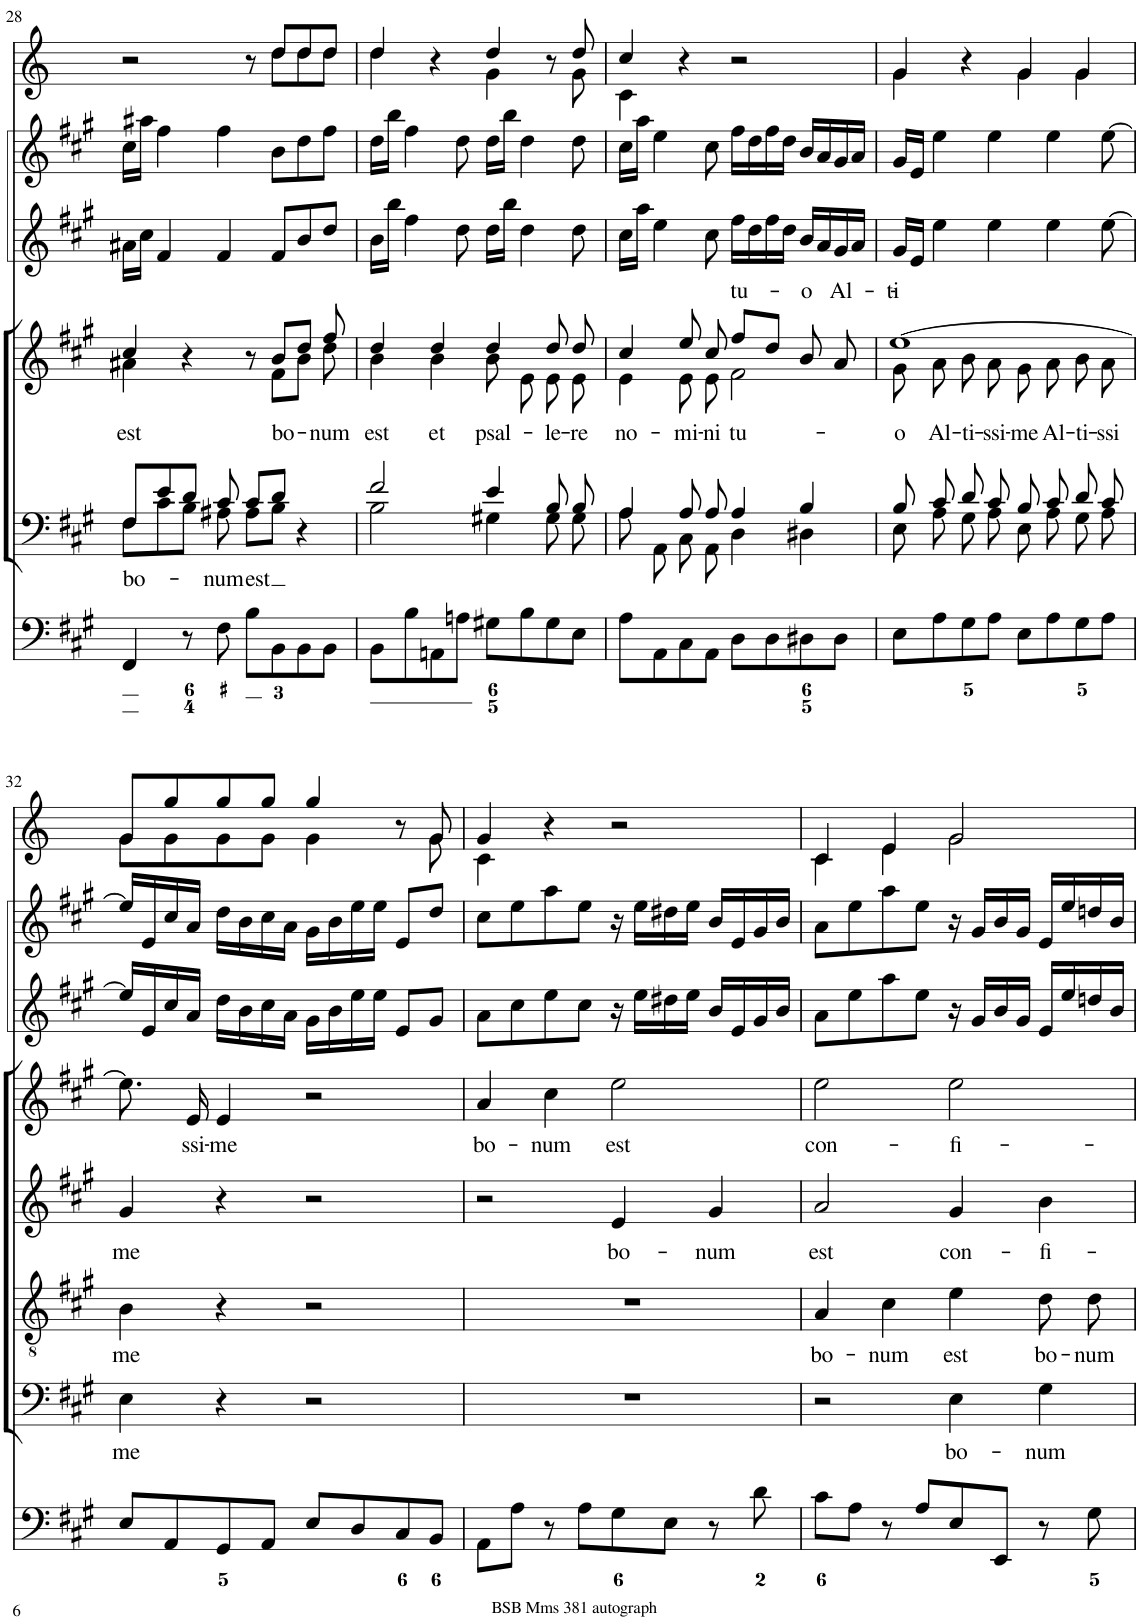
**kern	**kern	**text	**kern	**text	**kern	**text	**kern	**text	**kern	**kern	**kern
*part8	*part7	*part7	*part6	*part6	*part5	*part5	*part4	*part4	*part3	*part2	*part1
*staff8	*staff7	*staff7	*staff6	*staff6	*staff5	*staff5	*staff4	*staff4	*staff3	*staff2	*staff1
*I"Organ	*I"Voice	*	*I"Tenor	*	*I"Alto	*	*I"Voice	*	*I"Violin	*I"Violini	*I"Corni in A
*	*	*	*	*	*	*	*	*	*I'Vln	*I'Vln	*
!!LO:PB:g=z
*clefF4	*clefF4	*	*clefGv2	*	*clefG2	*	*clefG2	*	*clefG2	*clefG2	*clefG2
*	*	*	*	*	*	*	*	*	*	*	*Trd2c3
*k[f#c#g#]	*k[f#c#g#]	*	*k[f#c#g#]	*	*k[f#c#g#]	*	*k[f#c#g#]	*	*k[f#c#g#]	*k[f#c#g#]	*k[]
*M4/4	*M4/4	*	*M4/4	*	*M4/4	*	*M4/4	*	*M4/4	*M4/4	*M4/4
*met(c)	*met(c)	*	*met(c)	*	*met(c)	*	*met(c)	*	*met(c)	*met(c)	*met(c)
=28	=28	=28	=28	=28	=28	=28	=28	=28	=28	=28	=28
!	!	!LO:LY:b	!	!	!	!	!	!LO:LY:b	!	!	!
*	*^	*	*	*	*	*	*^	*	*	*	*^
4FF#/	8F#/L	8F#\L	bo-	1r	.	1r	.	4cc#/	4a#X\	est	16a#X\LL	16cc#\LL	2r	8ryy
.	.	.	.	.	.	.	.	.	.	.	16cc#\JJ	16aa#X\JJ	.	.
*	*	*	*	*	*	*	*	*	*	*	*	*	*v	*v
.	8e/	8c#\	.	.	.	.	.	.	.	.	4f#/	4ff#\	.
8r	8d/J	8B\J	.	.	.	.	.	4r	4.ryy	.	.	.	.
!	!	!	!LO:LY:b	!	!	!	!	!	!	!	!	!	!
8F#\	8c#/	8A#X\	-num	.	.	.	.	.	.	.	4f#/	4ff#\	.
!	!	!	!LO:LY:b	!	!	!	!	!	!	!	!	!	!
8B\L	8c#/L	8A#\L	est	.	.	.	.	8r	.	.	.	.	8r
!	!	!	!	!	!	!	!	!	!	!LO:LY:b	!	!	!
*	*	*	*	*	*	*	*	*	*	*	*	*	*^
8BB\	8d/J	8B\J	.	.	.	.	.	8b/L	8f#\L	bo-	8f#/L	8b\L	8dd/L	8dd\L
8BB\	4r	4ryy	.	.	.	.	.	8dd/J	8b\J	.	8b/	8dd\	8dd/	8dd\
!	!	!	!	!	!	!	!	!	!	!LO:LY:b	!	!	!	!
8BB\J	.	.	.	.	.	.	.	8ff#/	8dd\	-num	8dd/J	8ff#\J	8dd/J	8dd\J
=29	=29	=29	=29	=29	=29	=29	=29	=29	=29	=29	=29	=29	=29	=29
!	!	!	!	!	!	!	!	!	!	!LO:LY:b	!	!	!	!
8BB\L	2f#/	2B\	.	1r	.	1r	.	4dd/	4b\	est	16b\LL	16dd\LL	4dd/	4dd\
.	.	.	.	.	.	.	.	.	.	.	16bb\JJ	16bb\JJ	.	.
8B\	.	.	.	.	.	.	.	.	.	.	4ff#\	4ff#\	.	.
!	!	!	!	!	!	!	!	!	!	!LO:LY:b	!	!	!	!
8AAn\	.	.	.	.	.	.	.	4dd/	4b\	et	.	.	4r	4ryy
8An\J	.	.	.	.	.	.	.	.	.	.	8dd\	8dd\	.	.
!	!	!	!	!	!	!	!	!	!	!LO:LY:b	!	!	!	!
8G#X\L	4e/	4G#X\	.	.	.	.	.	4dd/	8b\	psal-	16dd\LL	16dd\LL	4dd/	4g\
.	.	.	.	.	.	.	.	.	.	.	16bb\JJ	16bb\JJ	.	.
8B\	.	.	.	.	.	.	.	.	8e\	.	4dd\	4dd\	.	.
!	!	!	!	!	!	!	!	!	!	!LO:LY:b	!	!	!	!
8G#\	8B/	8G#\	.	.	.	.	.	8dd/	8e\	-le-	.	.	8r	8ryy
!	!	!	!	!	!	!	!	!	!	!LO:LY:b	!	!	!	!
8E\J	8B/	8G#\	.	.	.	.	.	8dd/	8e\	-re	8dd\	8dd\	8dd/	8g\
=30	=30	=30	=30	=30	=30	=30	=30	=30	=30	=30	=30	=30	=30	=30
!	!	!	!	!	!	!	!	!	!	!LO:LY:b	!	!	!	!
8A\L	4A/	8A\	.	1r	.	1r	.	4cc#/	4e\	no-	16cc#\LL	16cc#\LL	4cc/	4c\
.	.	.	.	.	.	.	.	.	.	.	16aa\JJ	16aa\JJ	.	.
8AA\	.	8AA\	.	.	.	.	.	.	.	.	4ee\	4ee\	.	.
!	!	!	!	!	!	!	!	!	!	!LO:LY:b	!	!	!	!
8C#\	8A/	8C#\	.	.	.	.	.	8ee/	8e\	-mi-	.	.	4r	2.ryy
!	!	!	!	!	!	!	!	!	!	!LO:LY:b	!	!	!	!
8AA\J	8A/	8AA\	.	.	.	.	.	8cc#/	8e\	-ni	8cc#\	8cc#\	.	.
!	!	!	!	!	!	!	!	!	!	!LO:LY:a	!	!	!	!
!	!	!	!	!	!	!	!	!	!	!LO:LY:b	!	!	!	!
8D\L	4A/	4D\	.	.	.	.	.	8ff#/L	2f#\	tu-	16ff#\LL	16ff#\LL	2r	.
.	.	.	.	.	.	.	.	.	.	.	16dd\	16dd\	.	.
8D\	.	.	.	.	.	.	.	8dd/J	.	.	16ff#\	16ff#\	.	.
.	.	.	.	.	.	.	.	.	.	.	16dd\JJ	16dd\JJ	.	.
!	!	!	!	!	!	!	!	!	!	!LO:LY:a	!	!	!	!
8D#X\	4B/	4D#X\	.	.	.	.	.	8b/	.	-o	16b/LL	16b/LL	.	.
.	.	.	.	.	.	.	.	.	.	.	16a/	16a/	.	.
!	!	!	!	!	!	!	!	!	!	!LO:LY:a	!	!	!	!
8D#\J	.	.	.	.	.	.	.	8a/	.	Al-	16g#/	16g#/	.	.
.	.	.	.	.	.	.	.	.	.	.	16a/JJ	16a/JJ	.	.
=31	=31	=31	=31	=31	=31	=31	=31	=31	=31	=31	=31	=31	=31	=31
!	!	!	!	!	!	!	!	!	!	!LO:LY:a	!	!	!	!
!	!	!	!	!	!	!	!	!	!	!LO:LY:b	!	!	!	!
8E\L	8B/	8E\	.	1r	.	1r	.	[1ee	8g#\	-o	16g#/LL	16g#/LL	4g/	4g\
.	.	.	.	.	.	.	.	.	.	.	16e/JJ	16e/JJ	.	.
!	!	!	!	!	!	!	!	!	!	!LO:LY:b	!	!	!	!
8A\	8c#/	8A\	.	.	.	.	.	.	8a\	Al-	4ee\	4ee\	.	.
!	!	!	!	!	!	!	!	!	!	!LO:LY:b	!	!	!	!
8G#\	8d/	8G#\	.	.	.	.	.	.	8b\	-ti-	.	.	4r	4ryy
!	!	!	!	!	!	!	!	!	!	!LO:LY:b	!	!	!	!
8A\J	8c#/	8A\	.	.	.	.	.	.	8a\	-ssi-	4ee\	4ee\	.	.
!	!	!	!	!	!	!	!	!	!	!LO:LY:b	!	!	!	!
8E\L	8B/	8E\	.	.	.	.	.	.	8g#\	-me	.	.	4g/	4g\
!	!	!	!	!	!	!	!	!	!	!LO:LY:b	!	!	!	!
8A\	8c#/	8A\	.	.	.	.	.	.	8a\	Al-	4ee\	4ee\	.	.
!	!	!	!	!	!	!	!	!	!	!LO:LY:b	!	!	!	!
8G#\	8d/	8G#\	.	.	.	.	.	.	8b\	-ti-	.	.	4g/	4g\
!	!	!	!	!	!	!	!	!	!	!LO:LY:b	!	!	!	!
8A\J	8c#/	8A\	.	.	.	.	.	.	8a\	-ssi	[8ee\	[8ee\	.	.
!!LO:LB:g=z	!!
=32	=32	=32	=32	=32	=32	=32	=32	=32	=32	=32	=32	=32	=32	=32
!	!	!	!LO:LY:b	!	!LO:LY:b	!	!LO:LY:b	!	!	!	!	!	!	!
*	*v	*v	*	*	*	*	*	*v	*v	*	*	*	*	*
8E/L	4E\	me	4B\	-me	4g#/	-me	8.ee\]	.	16ee/LL]	16ee/LL]	8g/L	8g\L
.	.	.	.	.	.	.	.	.	16e/	16e/	.	.
8AA/	.	.	.	.	.	.	.	.	16cc#/	16cc#/	8gg/	8g\
!	!	!	!	!	!	!	!	!LO:LY:b	!	!	!	!
.	.	.	.	.	.	.	16e/	-ssi-	16a/JJ	16a/JJ	.	.
!	!	!	!	!	!	!	!	!LO:LY:b	!	!	!	!
8GG#/	4r	.	4r	.	4r	.	4e/	-me	16dd\LL	16dd\LL	8gg/	8g\
.	.	.	.	.	.	.	.	.	16b\	16b\	.	.
8AA/J	.	.	.	.	.	.	.	.	16cc#\	16cc#\	8gg/J	8g\J
.	.	.	.	.	.	.	.	.	16a\JJ	16a\JJ	.	.
8E/L	2r	.	2r	.	2r	.	2r	.	16g#\LL	16g#\LL	4gg/	4g\
.	.	.	.	.	.	.	.	.	16b\	16b\	.	.
8D/	.	.	.	.	.	.	.	.	16ee\	16ee\	.	.
.	.	.	.	.	.	.	.	.	16ee\JJ	16ee\JJ	.	.
8C#/	.	.	.	.	.	.	.	.	8e/L	8e/L	8r	8ryy
8BB/J	.	.	.	.	.	.	.	.	8g#/J	8dd/J	8g/	8g\
=33	=33	=33	=33	=33	=33	=33	=33	=33	=33	=33	=33	=33
!	!	!	!	!	!	!	!	!LO:LY:b	!	!	!	!
8AA\L	1r	.	1r	.	2r	.	4a/	bo-	8a\L	8cc#\L	4g/	4c\
8A\J	.	.	.	.	.	.	.	.	8cc#\	8ee\	.	.
!	!	!	!	!	!	!	!	!LO:LY:b	!	!	!	!
8r	.	.	.	.	.	.	4cc#\	-num	8ee\	8aa\	4r	2.ryy
8A\L	.	.	.	.	.	.	.	.	8cc#\J	8ee\J	.	.
!	!	!	!	!	!	!LO:LY:b	!	!LO:LY:b	!	!	!	!
8G#\	.	.	.	.	4e/	bo-	2ee\	est	16r	16r	2r	.
.	.	.	.	.	.	.	.	.	16ee\LL	16ee\LL	.	.
8E\J	.	.	.	.	.	.	.	.	16dd#X\	16dd#X\	.	.
.	.	.	.	.	.	.	.	.	16ee\JJ	16ee\JJ	.	.
!	!	!	!	!	!	!LO:LY:b	!	!	!	!	!	!
8r	.	.	.	.	4g#/	-num	.	.	16b/LL	16b/LL	.	.
.	.	.	.	.	.	.	.	.	16e/	16e/	.	.
8d\	.	.	.	.	.	.	.	.	16g#/	16g#/	.	.
.	.	.	.	.	.	.	.	.	16b/JJ	16b/JJ	.	.
=34	=34	=34	=34	=34	=34	=34	=34	=34	=34	=34	=34	=34
!	!	!	!	!LO:LY:b	!	!LO:LY:b	!	!LO:LY:b	!	!	!	!
8c#\L	2r	.	4A/	bo-	2a/	est	2ee\	con-	8a\L	8a\L	4c/	4c\
8A\J	.	.	.	.	.	.	.	.	8ee\	8ee\	.	.
!	!	!	!	!LO:LY:b	!	!	!	!	!	!	!	!
8r	.	.	4c#\	-num	.	.	.	.	8aa\	8aa\	4e/	4e\
8A/L	.	.	.	.	.	.	.	.	8ee\J	8ee\J	.	.
!	!	!LO:LY:b	!	!LO:LY:b	!	!LO:LY:b	!	!LO:LY:b	!	!	!	!
8E/	4E\	bo-	4e\	est	4g#/	con-	2ee\	-fi-	16r	16r	2g/	2g\
.	.	.	.	.	.	.	.	.	16g#/LL	16g#/LL	.	.
8EE/J	.	.	.	.	.	.	.	.	16b/	16b/	.	.
.	.	.	.	.	.	.	.	.	16g#/JJ	16g#/JJ	.	.
!	!	!LO:LY:b	!	!LO:LY:b	!	!LO:LY:b	!	!	!	!	!	!
8r	4G#\	-num	8d\L	bo-	4b\	-fi-	.	.	16e/LL	16e/LL	.	.
.	.	.	.	.	.	.	.	.	16ee/	16ee/	.	.
!	!	!	!	!LO:LY:b	!	!	!	!	!	!	!	!
8G#\	.	.	8d\J	-num	.	.	.	.	16ddn/	16ddn/	.	.
.	.	.	.	.	.	.	.	.	16b/JJ	16b/JJ	.	.
*	*	*	*	*	*	*	*	*	*	*	*v	*v
=	=	=	=	=	=	=	=	=	=	=	=
*-	*-	*-	*-	*-	*-	*-	*-	*-	*-	*-	*-
